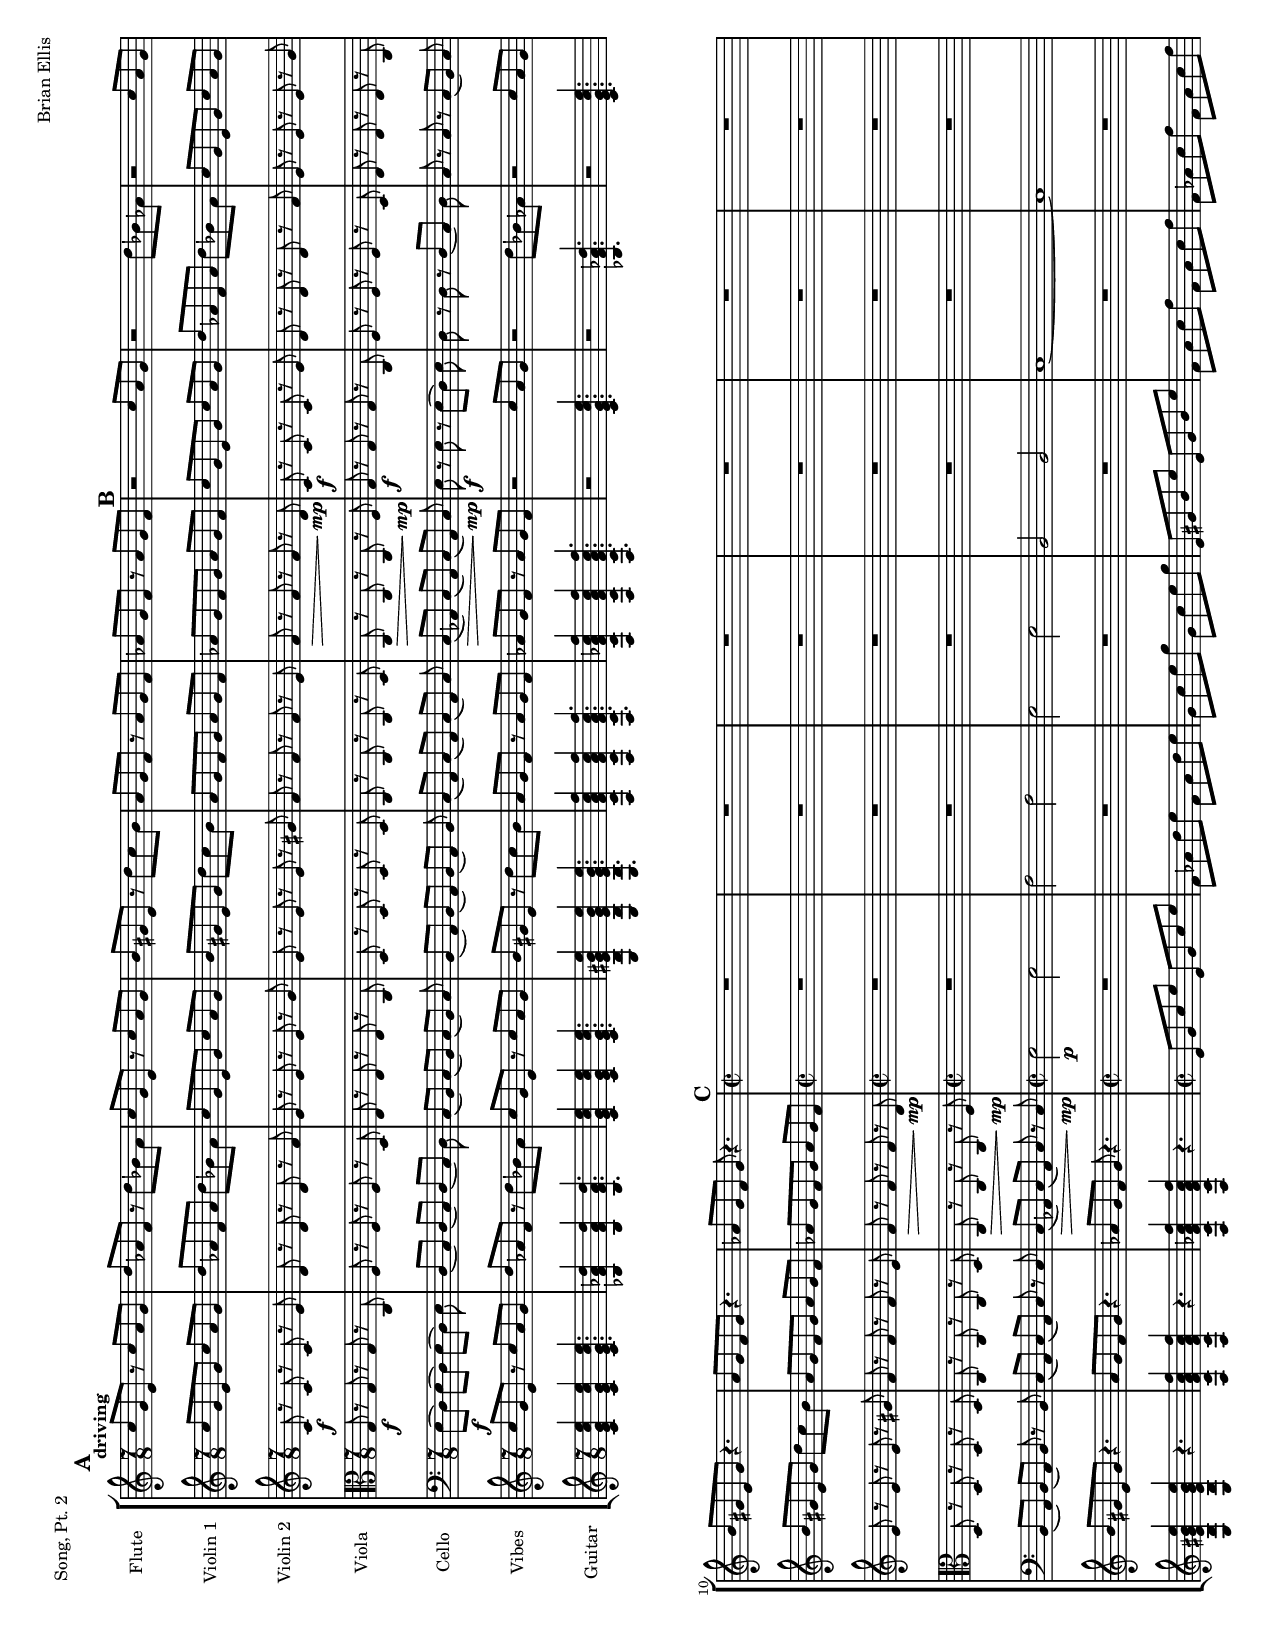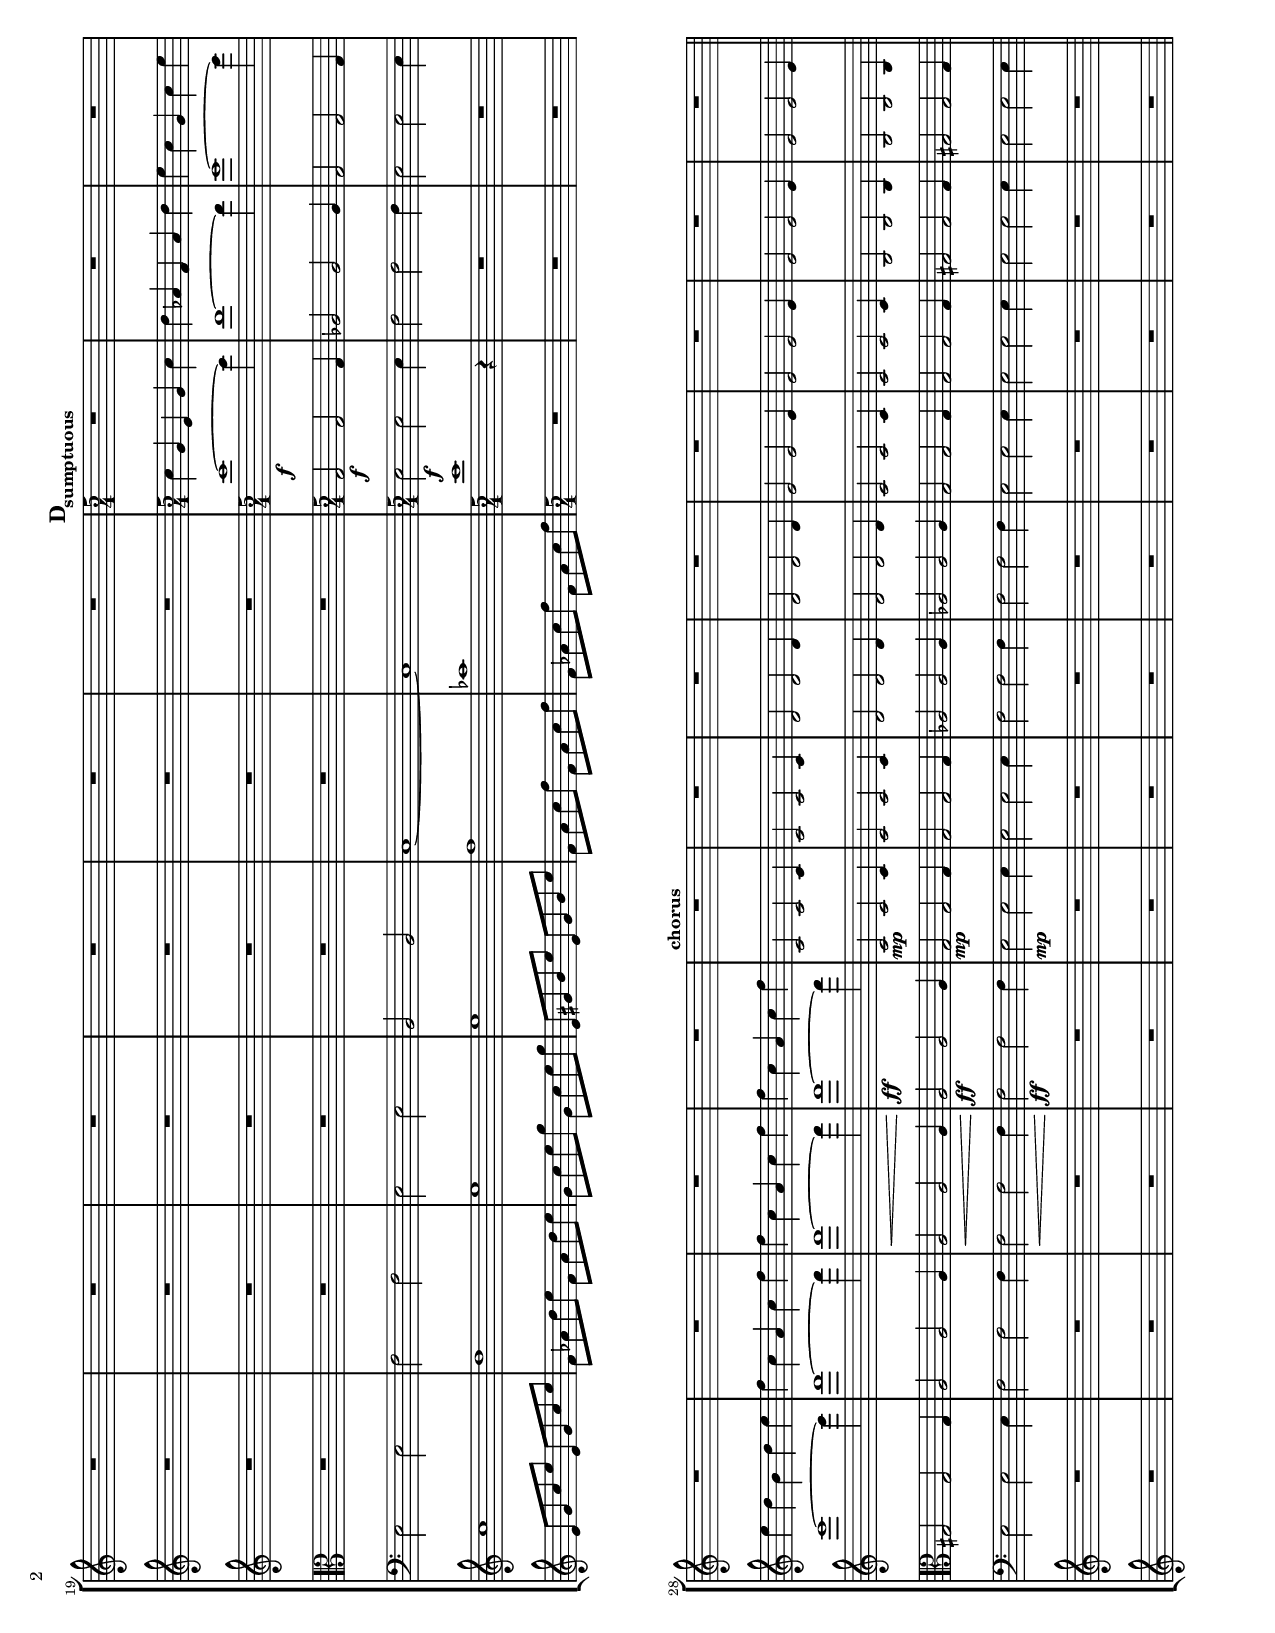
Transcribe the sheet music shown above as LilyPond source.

\version "2.18.2"
	

fluteSongTwo = \relative c'' {
\compressFullBarRests
	\key c \major
	\clef "treble"

	\time 7/8
\mark \default

\tempo "driving"
	c8 [g e] r c'[ a g]
	d' [aes f] r d'[ bes aes]
	c [g e] r c' [a g]
	b[ gis e] r d'[ c b]
	a[ g f] r a [g f]
	aes[ g f] r aes[ g f]


	r2 c'8[ a g]
	r2 d'8[ bes aes]
	r2 c8 [a g]
	b8[ gis e gis] r4.
	a8[ g f g] r4.
	aes8[ g f] g r4.


\time 2/2
\mark \default

	R1*6
	R1*6

\time 5/4
\mark \default

\tempo "sumptuous"
	R1*5/4*7

\tempo "chorus"
	R1*5/4*8
\bar"||"

	}	

violinOneSongTwo = 	\relative c'' {
\compressFullBarRests
	\key c \major

\mark \default

	\time 7/8
	c8 [g e g] c[ a g]
	d' [aes f aes] d[ bes aes]
	c [g e g] c [a g]
	b[ gis e gis] d'[ c b]
	a[ g f g] a [g f]
	aes[ g f g] aes[  g f]
\mark \default


	c'8 [g e g] c[ a g]
	d' [aes f aes] d[ bes aes]
	c [g e g] c [a g]
	b[ gis e gis] d'[ c b]
	a[ g f g] a [g f]
	aes[ g f g] aes[ g f]

\mark \default
\time 2/2
	R1*6
	R1*6
\mark \default
\time 5/4
	c'4 g e g c
	d aes f aes d
	e c g c e
	e d b d e
	f c a c f
	f c a c f
	f c a c f

	c,2 c2 c4
	c2 c2 c4
	d2 d2 d4
	d2 d2 d4
	e2 e2 e4
	e2 e2 e4
	e2 e2 e4
	e2 e2 e4

	}	

violinTwoSongTwo=	\relative c' {
\compressFullBarRests
	
\time 7/8
\mark \default

\tempo "driving"

	c8\f r c r c r e
	d r d r d r f
	e r e r e r g
	e r e r e r gis
	f r f r f r e
	f\> r f r f r d\mp
	

	c8\f r c r c r e
	d r d r d r f
	e r e r e r g
	e r e r e r gis
	f r f r f r e
	f\> r f r f r d\mp

	


\time 2/2
\mark \default

	R1*6
	R1*6

\time 5/4
\mark \default
\tempo "sumptuous"

	c''1\f ~ c4
	d1 ~ d4
	e1 ~ e4
	e1 ~ e4
	f1 ~ f4
	f1\< ~ f4
	f1\ff ~ f4
\tempo "chorus"
	c,,2\mp c2 c4
	c2 c2 c4
	d2 d2 d4
	d2 d2 d4
	c2 c2 c4
	c2 c2 c4
	b2 b2 b4
	b2 b2 b4
\bar"||"
	}	


violaSongTwo = 	\relative c' {
\compressFullBarRests
	\clef "alto"

\time 7/8
\tempo "driving"
\mark \default

	g8\f r g r g r c,
	f r f r f r d
	e r e r e r c
	d r d r d r d
	c r c r c r d
	c\> r c r c r f\mp

	g8\f r g r g r c,
	f r f r f r d
	e r e r e r c
	d r d r d r d
	c r c r c r d
	c\> r c r c r f\mp

\time 2/2
\mark \default

	R1*6
	R1*6

\time 5/4
\mark \default

\tempo "sumptuous"
	g2\f g g4
	aes2 aes aes4
	g2 g g4
	gis2 gis gis4
	a2 a2 a4
	a2\< a2 a4
	a2\ff a2 a4

\tempo "chorus"
	g2\mp g g4
	g2 g g4
	aes2 aes aes4
	aes2 aes aes4
	g2 g g4
	g2 g g4
	gis2 gis2 gis4
	gis2 gis2 gis4
	
	\bar"||"

	}	

celloSongTwo = 	\relative c {
\compressFullBarRests
	\clef "bass"

\time 7/8
\mark \default
\tempo "driving"
	e8\f [(d)] e [(d)] e [(d)] e
	d [(c)] d [(c)] d [(c)] d
	c [(b)] c [(b)] c [(b)] c
	b [(a)] b [(a)] b [(a)] b
	c [(a)] c [(a)] c [(a)] c
	c\> [(aes)] c [(aes)] c [(aes)] c\mp

	e8\f r e r e [(d)] e
	d r d r d [(c)] d
	c r c r c [(b)] c
	b [(a)] b [(a)] b r b
	c [(a)] c [(a)] c r c
	c\> [(aes)] c [(aes)] c r c\mp

\time 2/2
\mark \default

	e2\p e f f e e b b c1 ~ c
	e2 e f f e e b b c1 ~ c

\time 5/4
\mark \default

\tempo "sumptuous"
	e2\f e2 e4
	f2 f2 f4
	e2 e2 e4
	e2 e2 e4
	f2 f2 f4
	f2\< f2 f4
	f2\ff f2 f4

\tempo "chorus"
	e2\mp e2 e4
	e2 e2 e4
	f2 f2 f4
	f2 f2 f4
	e2 e2 e4
	e2 e2 e4
	e2 e2 e4
	e2 e2 e4
	\bar"||"

	
	}	

vibesSongTwo = 	\relative c'' {
\compressFullBarRests

	\key c \major
	\clef "treble"

	\time 7/8
\tempo "driving"
\mark \default

	c8 [g e] r c'[ a g]
	d' [aes f] r d'[ bes aes]
	c [g e] r c' [a g]
	b[ gis e] r d'[ c b]
	a[ g f] r a [g f]
	aes[ g f] r aes[ g f]



	r2 c'8[ a g]
	r2 d'8[ bes aes]
	r2 c8 [a g]
	b8[ gis e gis] r4.
	a8[ g f g] r4.
	aes8[ g f] g r4.

\time 2/2
\mark \default

	R1*6
	c1 d e e f aes

\time 5/4
\tempo "sumptuous"
\mark \default

	c1 r4
	R1*5/4*6

\tempo "chorus"
	R1*5/4*8
\bar"||"

	}	

guitarSongTwo = 	\relative c' {
\compressFullBarRests

	\key c \major
	\clef "treble"

	\time 7/8
\mark \default

\tempo "driving"
	<c e g c e>4 <c e g c e>4 <c e g c e>4.
	<bes f' aes d>4 <bes f' aes d>4 <bes f' aes d>4.
	<c e g c e>4 <c e g c e>4 <c e g c e>4.
	<e, b' e gis b e>4 <e b' e gis b e>4 <e b' e gis b e>4.
	<f c' f a c f>4 <f c' f a c f>4 <f c' f a c f>4.
	<f c' f aes c f>4 <f c' f aes c f>4 <f c' f aes c f>4.

	r2 <c' e g c e>4.
	r2 <bes f' aes d>4.
	r2 <c e g c e>4.
	<e, b' e gis b e>4 <e b' e gis b e>4 r4.
	<f c' f a c f>4 <f c' f a c f>4 r4.
	<f c' f aes c f>4 <f c' f aes c f>4 r4.

	

	\time 2/2
\mark \default

	e'8 g c e e, g c e
	f, aes d e f, aes d e 
	g, c e g g, c e g 
	e, gis b e e, gis b e 
	f, a c f f, a c f 
	f, aes c f f, aes c f 

	e,8 g c e e, g c e
	f, aes d e f, aes d e 
	g, c e g g, c e g 
	e, gis b e e, gis b e 
	f, a c f f, a c f 
	f, aes c f f, aes c f 

\time 5/4
\mark \default

\tempo "sumptuous"
	R1*5/4*7

\tempo "chorus"
	R1*5/4*8
\bar"||"

	}	



#(set-global-staff-size 15)
#(set-default-paper-size "letter" 'landscape)
	
\header{
piece ="Song, Pt. 2"
composer = "Brian Ellis"
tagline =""
}
\score{

\new StaffGroup <<
%=========================================================================
\new Staff \with {
  instrumentName = #"Flute"
  shortInstrumentName = #""
  midiInstrument = "Violin"
}{
	\fluteSongTwo
}
%=========================================================================
\new Staff \with {
  instrumentName = #"Violin 1"
  shortInstrumentName = #""
  midiInstrument = "Violin"
}{
\violinOneSongTwo

}
%=========================================================================

\new Staff \with {
  instrumentName = #"Violin 2"
  shortInstrumentName = #""
  midiInstrument = "Violin"
}{
	
	\violinTwoSongTwo
}

%=========================================================================

\new Staff \with {
  instrumentName = #"Viola"
  shortInstrumentName = #""
  midiInstrument = "Violin"
}{
	\violaSongTwo

}

%=========================================================================

\new Staff \with {
  instrumentName = #"Cello"
  shortInstrumentName = #""
  midiInstrument = "Cello"
}{
	\celloSongTwo

}

%=========================================================================

\new Staff \with {
  instrumentName = #"Vibes"
  shortInstrumentName = #""
  midiInstrument = "Vibraphone"
}{
\vibesSongTwo

}
%=========================================================================

\new Staff \with {
  instrumentName = #"Guitar"
  shortInstrumentName = #""
  midiInstrument = "Violin"
}{
\guitarSongTwo

}



>>
\midi {}
\layout{}
}